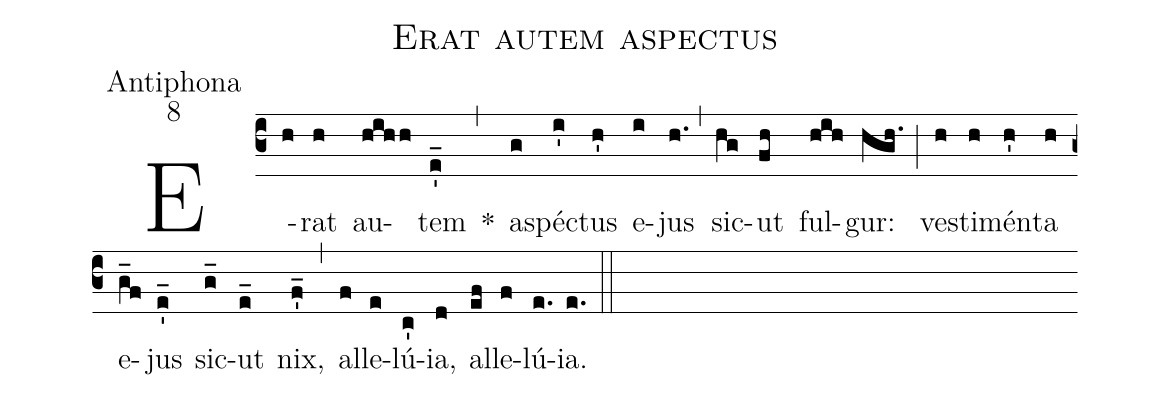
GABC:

name:Erat autem aspectus;
office-part:Antiphona;
mode:8;
%%
(c3) E(h)rat(h) au(hihh)tem(e'_) *(,) a(g)spé(i')ctus(h') e(i)jus(h.) (,) sic(hg)ut(fh) ful(hih)gur:(hgh.) (;) ve(h)sti(h)mén(h')ta(h) e(g_f)jus(e'_) sic(g_)ut(e_) nix,(f'_) (,) al(f)le(e)lú(c')ia,(d) al(ef)le(f)lú(e.)ia.(e.) (::)
